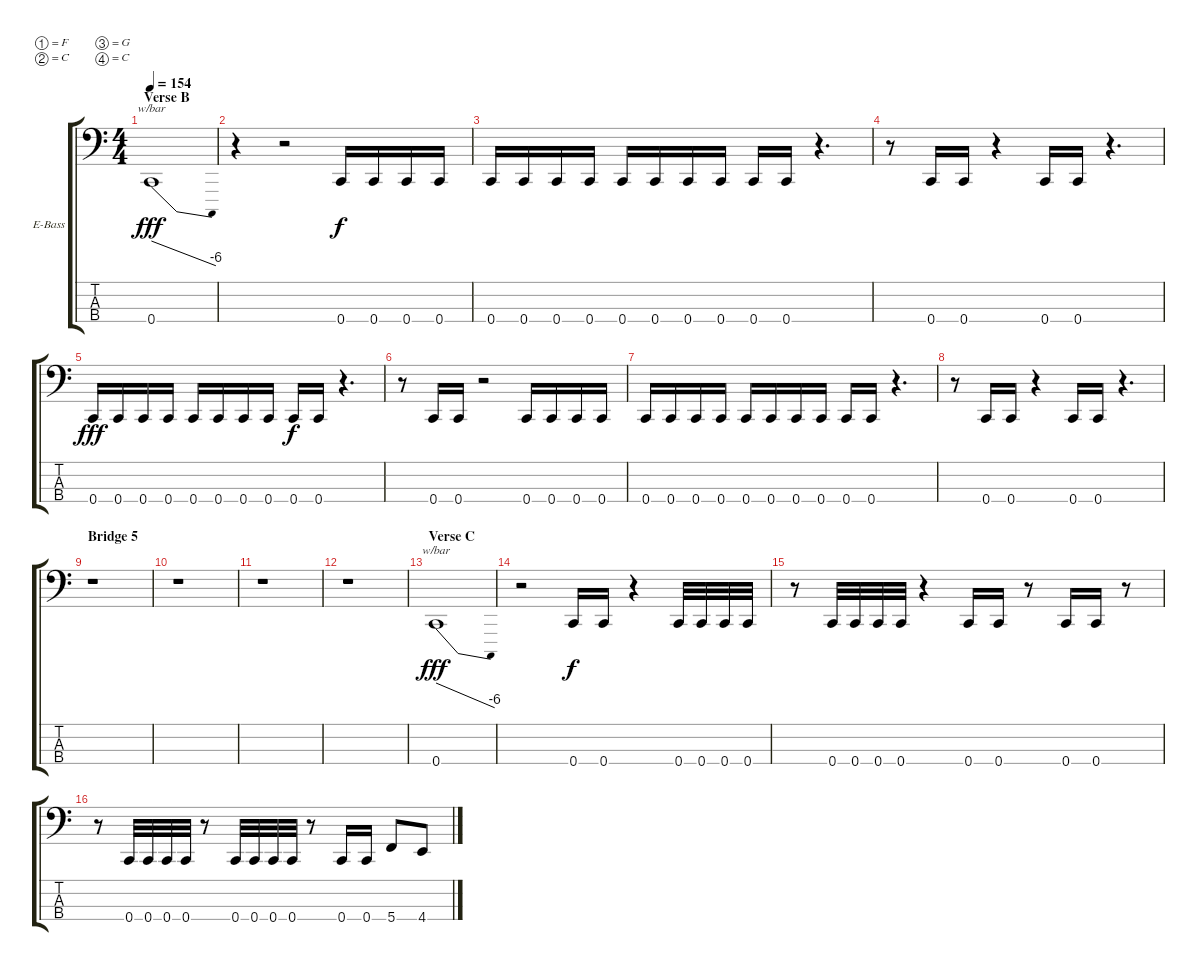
\defaultSystemsLayout 4
\bracketExtendMode groupsimilarinstruments
\firstSystemTrackNameOrientation horizontal
\otherSystemsTrackNameOrientation horizontal
\track ("Bass" "E-Bass") {instrument electricbassfinger}
\staff {score tabs}
\tuning (F2 C2 G1 C1)
\ts (4 4)
\section ("" "Verse B")
\tempo 154
\clef f4
\ks c
0.4.1{tbe (dive default 0 0 60 -24) dy fff} |
r.4 r.2 0.4.16{dy f} 0.4.16 0.4.16 0.4.16 |
0.4.16 0.4.16 0.4.16 0.4.16 0.4.16 0.4.16 0.4.16 0.4.16 0.4.16 0.4.16 r.4{d} |
r.8 0.4.16 0.4.16 r.4 0.4.16 0.4.16 r.4{d} |
0.4.16{dy fff} 0.4.16 0.4.16 0.4.16 0.4.16 0.4.16 0.4.16 0.4.16 0.4.16{dy f} 0.4.16 r.4{d} |
r.8 0.4.16 0.4.16 r.2 0.4.16 0.4.16 0.4.16 0.4.16 |
0.4.16 0.4.16 0.4.16 0.4.16 0.4.16 0.4.16 0.4.16 0.4.16 0.4.16 0.4.16 r.4{d} |
r.8 0.4.16 0.4.16 r.4 0.4.16 0.4.16 r.4{d} |
\section ("" "Bridge 5")
r.1 |
r.1 |
r.1 |
r.1 |
\section ("" "Verse C")
0.4.1{tbe (dive default 0 0 60 -24) dy fff} |
r.2 0.4.16{dy f} 0.4.16 r.4 0.4.32 0.4.32 0.4.32 0.4.32 |
r.8 0.4.32 0.4.32 0.4.32 0.4.32 r.4 0.4.16 0.4.16 r.8 0.4.16 0.4.16 r.8 |
r.8 0.4.32 0.4.32 0.4.32 0.4.32 r.8 0.4.32 0.4.32 0.4.32 0.4.32 r.8 0.4.16 0.4.16 5.4.8 4.4.8
